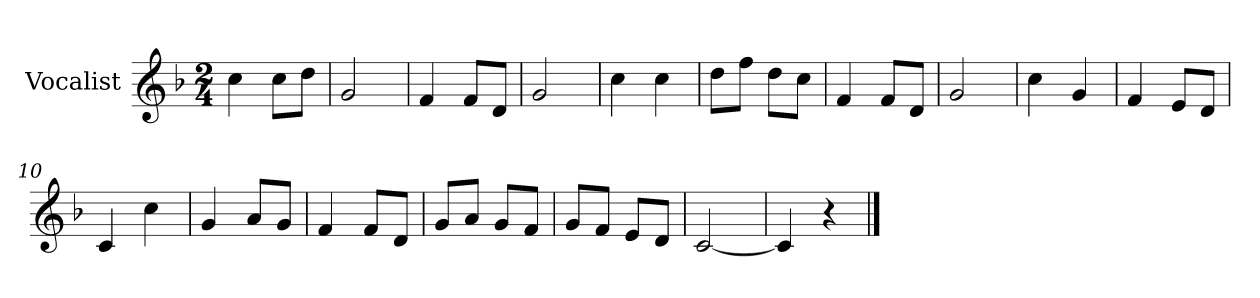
**kern
*part1
*staff1
*I"Vocalist
*k[b-]
*F:
*M2/4
=
4cc
8ccL
8ddJ
=1
2g
=2
4f
8fL
8dJ
=3
2g
=4
4cc
4cc
=5
8ddL
8ffJ
8ddL
8ccJ
=6
4f
8fL
8dJ
=7
2g
=8
4cc
4g
=9
4f
8eL
8dJ
=10
4c
4cc
=11
4g
8aL
8gJ
=12
4f
8fL
8dJ
=13
8gL
8aJ
8gL
8fJ
=14
8gL
8fJ
8eL
8dJ
=15
[2c
=16
4c]
4r
==
*-
